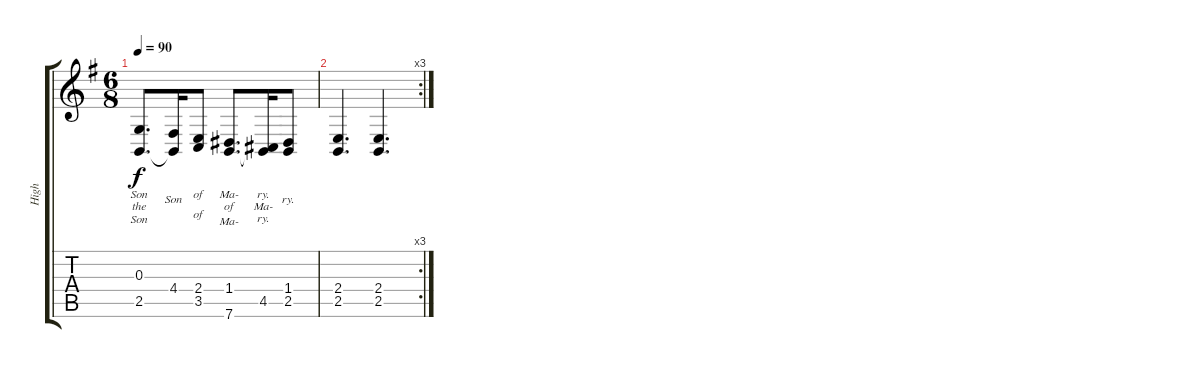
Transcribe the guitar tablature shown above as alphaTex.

\track ("High" "High") {instrument acousticgrandpiano}
\staff {score tabs}
\tuning (E4 B3 G3 D3 A2 E2) {hide}
\ts (6 8)
\tempo 90
\clef g2
\ks g
(0.3 2.5).8{d lyrics (0 "Son") lyrics (1 "the") lyrics (2 "Son") lyrics (3 "") lyrics (4 "") dy f beam Up} (4.4 2.5{t}).16{lyrics (0 "") lyrics (1 "Son") lyrics (2 "") lyrics (3 "") lyrics (4 "") beam Up} (2.4 3.5).8{lyrics (0 "of") lyrics (1 "") lyrics (2 "of") lyrics (3 "") lyrics (4 "") beam Up} (1.4 7.6).8{d lyrics (0 "Ma-") lyrics (1 "of") lyrics (2 "Ma-") lyrics (3 "") lyrics (4 "")} (4.5 7.6{t}).16{lyrics (0 "ry.") lyrics (1 "Ma-") lyrics (2 "ry.") lyrics (3 "") lyrics (4 "")} (1.4 2.5).8{lyrics (0 "") lyrics (1 "ry.") lyrics (2 "") lyrics (3 "") lyrics (4 "")} |
\rc 3
(2.4 2.5).4{d} (2.4 2.5).4{d}
